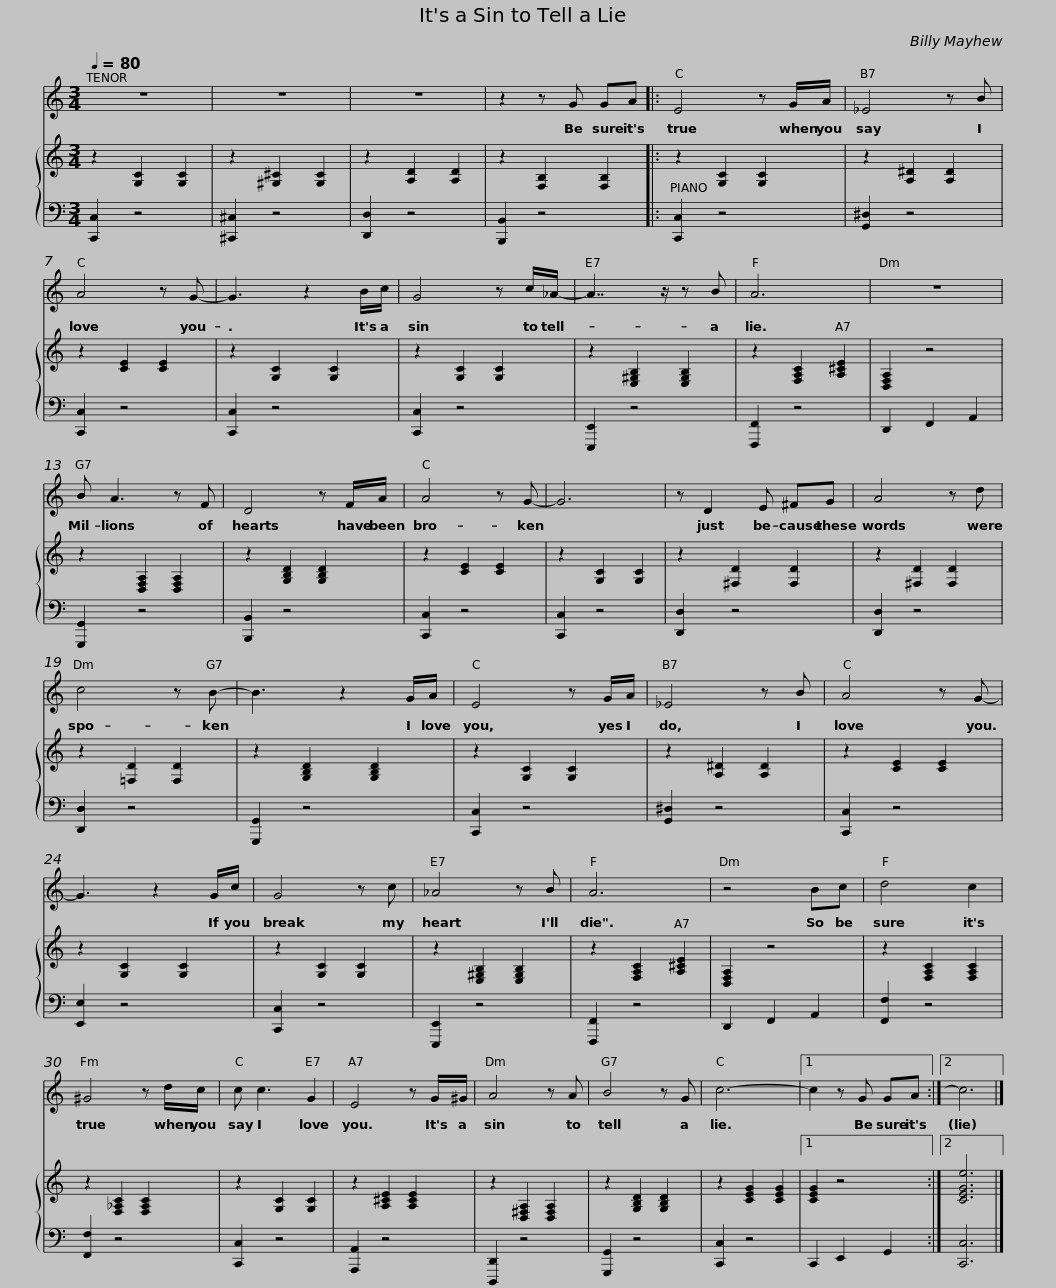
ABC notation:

X:1
%%score 1 { 2 | 3 }
L:1/8
Q:1/4=80
M:3/4
I:linebreak $
K:C
V:1 treble
V:2 treble
V:3 bass
V:1
 z6 | z6 | z6 | z2 z G GA |: E4 z G/A/ | %5
 _E4 z B | A4 z G- | G3 z2 B/c/ |$ G4 z c/_A/- | A7/2 z/ z B | %10
 A6 | z6 | B A3 z F | D4 z F/A/ | A4 z G- | %15
 G6 |$ z D2 E ^FG | A4 z d | c4 z B- | B3 z2 G/A/ | %20
 E4 z G/A/ | _E4 z B | A4 z G- |$ G3 z2 G/c/ | G4 z c | %25
 _A4 z B | A6 | z4 Bc | d4 c2 | ^G4 z d/c/ | %30
 c c3 G2 |$ E4 z G/^G/ | A4 z A | B4 z G | c6- |1 %35
 c2 z G GA :|2 c6 |] %37
V:2
 z2 [G,C]2 [G,C]2 | z2 [^G,^C]2 [G,C]2 | z2 [A,D]2 [A,D]2 | z2 [F,B,]2 [F,B,]2 |: z2 [G,C]2 [G,C]2 | %5
 z2 [A,^D]2 [A,D]2 | z2 [CE]2 [CE]2 | z2 [G,C]2 [G,C]2 |$ z2 [G,C]2 [G,C]2 | z2 [E,^G,B,]2 [E,G,B,]2 | %10
 z2 [F,A,C]2 [A,^CE]2 | [D,F,A,]2 z4 | z2 [D,F,A,]2 [D,F,A,]2 | z2 [G,B,D]2 [G,B,D]2 | z2 [CE]2 [CE]2 | %15
 z2 [G,C]2 [G,C]2 |$ z2 [^F,D]2 [F,D]2 | z2 [^F,D]2 [F,D]2 | z2 [=F,D]2 [F,D]2 | z2 [G,B,D]2 [G,B,D]2 | %20
 z2 [G,C]2 [G,C]2 | z2 [A,^D]2 [A,D]2 | z2 [CE]2 [CE]2 |$ z2 [G,C]2 [G,C]2 | z2 [G,C]2 [G,C]2 | %25
 z2 [E,^G,B,]2 [E,G,B,]2 | z2 [F,A,C]2 [A,^CE]2 | [D,F,A,]2 z4 | z2 [F,A,C]2 [F,A,C]2 | z2 [F,_A,C]2 [F,A,C]2 | %30
 z2 [G,C]2 [G,C]2 |$ z2 [A,^CE]2 [A,CE]2 | z2 [D,^F,A,]2 [D,F,A,]2 | z2 [G,B,D]2 [G,B,D]2 | z2 [CEG]2 [CEG]2 |1 %35
 [CEG]2 z4 :|2 [CEGe]6 |] %37
V:3
 [C,,C,]2 z4 | [^C,,^C,]2 z4 | [D,,D,]2 z4 | [B,,,B,,]2 z4 |: [C,,C,]2 z4 | %5
 [G,,^D,]2 z4 | [C,,C,]2 z4 | [C,,C,]2 z4 |$ [C,,C,]2 z4 | [E,,,E,,]2 z4 | %10
 [F,,,F,,]2 z4 | D,,2 F,,2 A,,2 | [G,,,G,,]2 z4 | [B,,,B,,]2 z4 | [C,,C,]2 z4 | %15
 [C,,C,]2 z4 |$ [D,,D,]2 z4 | [D,,D,]2 z4 | [D,,D,]2 z4 | [G,,,G,,]2 z4 | %20
 [C,,C,]2 z4 | [G,,^D,]2 z4 | [C,,C,]2 z4 |$ [E,,E,]2 z4 | [C,,C,]2 z4 | %25
 [E,,,E,,]2 z4 | [F,,,F,,]2 z4 | D,,2 F,,2 A,,2 | [F,,F,]2 z4 | [F,,F,]2 z4 | %30
 [C,,C,]2 z4 |$ [A,,,A,,]2 z4 | [D,,,D,,]2 z4 | [G,,,G,,]2 z4 | [C,,C,]2 z4 |1 %35
 C,,2 E,,2 G,,2 :|2 [C,,C,]6 |] %37
